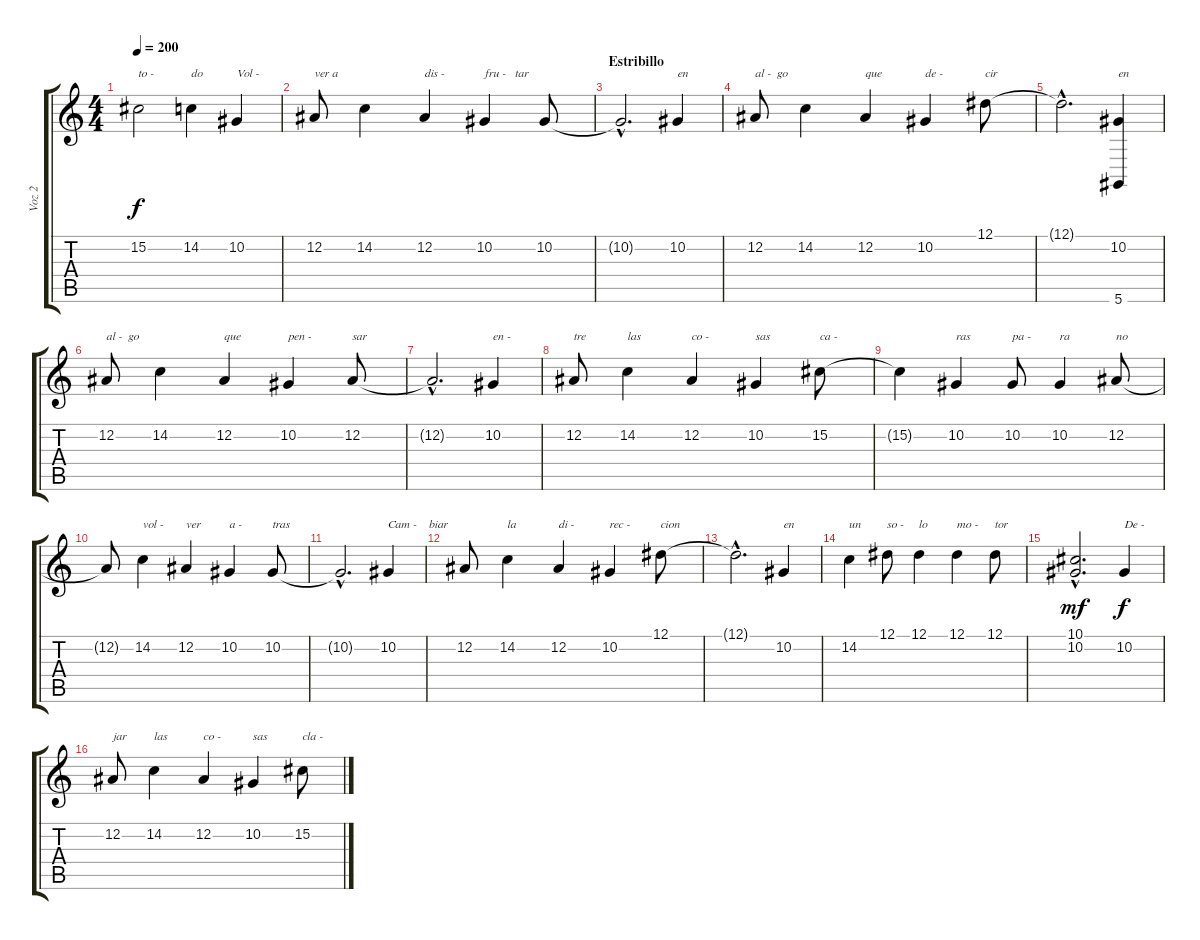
\track ("Voz 2" "Voz 2") {instrument oboe}
\staff {score tabs}
\tuning (Eb4 Bb3 Gb3 Db3 Ab2 Eb2) {hide}
\ts (4 4)
\tempo 200
\clef g2
\ks c
15.2.2{txt "to -" dy f} 14.2.4{txt "do"} 10.2.4{txt "Vol -"} |
12.2.8{txt "ver a"} 14.2.4 12.2.4{txt "dis -"} 10.2.4{txt "fru -   tar"} 10.2.8 |
\section ("" "Estribillo")
10.2{hac t}.2{d} 10.2.4{txt "en"} |
12.2.8{txt "al -  go"} 14.2.4 12.2.4{txt "que"} 10.2.4{txt "de -"} 12.1.8{txt "cir"} |
12.1{hac t}.2{d} (10.2 5.6).4{txt "en"} |
12.2.8{txt "al -  go"} 14.2.4 12.2.4{txt "que"} 10.2.4{txt "pen -"} 12.2.8{txt "sar"} |
12.2{hac t}.2{d} 10.2.4{txt "en -"} |
12.2.8{txt "tre"} 14.2.4{txt "las"} 12.2.4{txt "co -"} 10.2.4{txt "sas"} 15.2.8{txt "ca -"} |
15.2{t}.4 10.2.4{txt "ras"} 10.2.8{txt "pa -"} 10.2.4{txt "ra"} 12.2.8{txt "no"} |
12.2{t}.8 14.2.4{txt "vol -"} 12.2.4{txt "ver"} 10.2.4{txt "a -"} 10.2.8{txt "tras"} |
10.2{hac t}.2{d} 10.2.4{txt "Cam -    biar"} |
12.2.8 14.2.4{txt "la"} 12.2.4{txt "di -"} 10.2.4{txt "rec -"} 12.1.8{txt "cion"} |
12.1{hac t}.2{d} 10.2.4{txt "en"} |
14.2.4{txt "un"} 12.1.8{txt "so -"} 12.1.4{txt "lo"} 12.1.4{txt "mo -"} 12.1.8{txt "tor"} |
(10.1{hac} 10.2{hac}).2{d dy mf} 10.2.4{txt "De -" dy f} |
12.2.8{txt "jar"} 14.2.4{txt "las"} 12.2.4{txt "co -"} 10.2.4{txt "sas"} 15.2.8{txt "cla -"}
